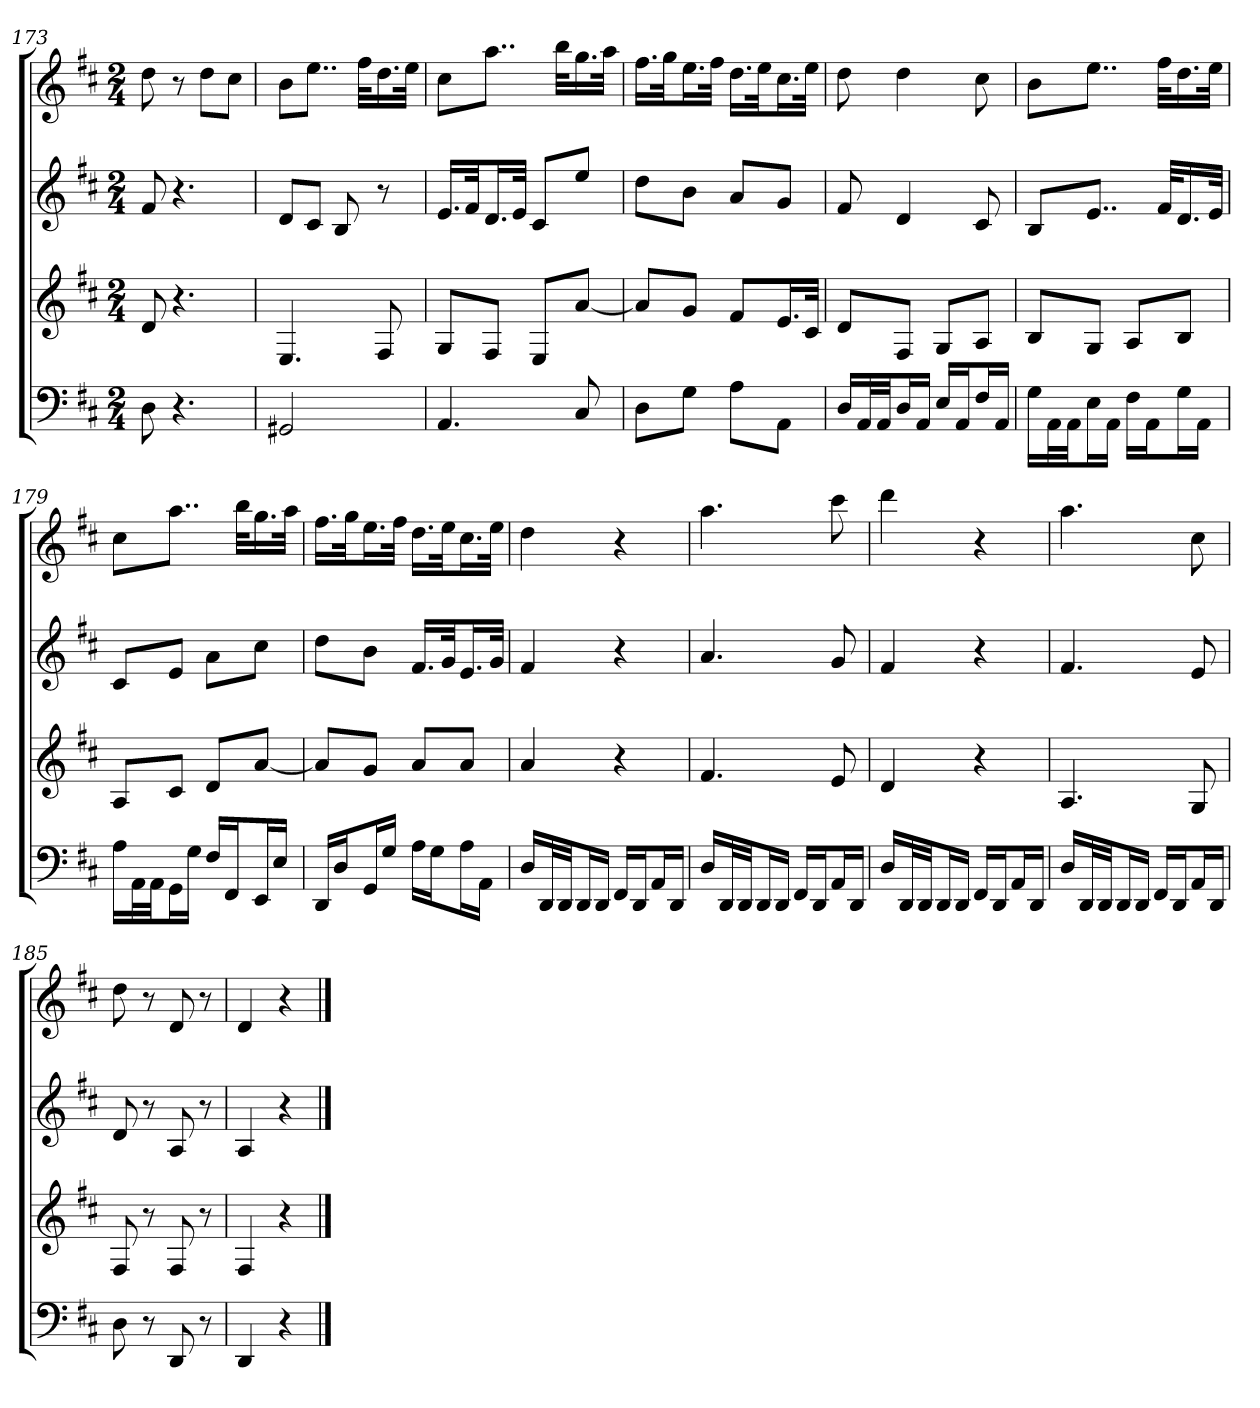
**kern	**kern	**kern	**kern
*part4	*part3	*part2	*part1
*staff4	*staff3	*staff2	*staff1
*k[f#c#]	*k[f#c#]	*k[f#c#]	*k[f#c#]
*D:	*D:	*D:	*D:
*M2/4	*M2/4	*M2/4	*M2/4
=173	=173	=173	=173
8D	8d	8f#	8dd
4.r	4.r	4.r	8r
.	.	.	8ddL
.	.	.	8cc#J
=174	=174	=174	=174
2GG#X	4.E	8dL	8bL
.	.	8c#J	8..eeJ
.	.	8B	.
.	.	.	32ff#KLL
.	8F#	8r	16.dd
.	.	.	32eeJJk
=175	=175	=175	=175
4.AA	8GL	16.eLL	8cc#L
.	.	32f#Jk	.
.	8F#J	16.dL	8..aaJ
.	.	32eJJk	.
.	8EL	8c#L	.
.	.	.	32bbKLL
8C#	[8aJ	8eeJ	16.gg
.	.	.	32aaJJk
=176	=176	=176	=176
8DL	8aL]	8ddL	16.ff#LL
.	.	.	32ggJk
8GJ	8gJ	8bJ	16.eeL
.	.	.	32ff#JJk
8AL	8f#L	8aL	16.ddLL
.	.	.	32eeJk
8AAJ	16.eL	8gJ	16.cc#L
.	32c#JJk	.	32eeJJk
=177	=177	=177	=177
16DLL	8dL	8f#	8dd
32AAL	.	.	.
32AAJJ	.	.	.
16DL	8F#J	4d	4dd
16AAJJ	.	.	.
16ELL	8GL	.	.
16AAJ	.	.	.
16F#L	8AJ	8c#	8cc#
16AAJJ	.	.	.
=178	=178	=178	=178
16GLL	8BL	8BL	8bL
32AAL	.	.	.
32AAJJ	.	.	.
16EL	8GJ	8..eJ	8..eeJ
16AAJJ	.	.	.
16F#LL	8AL	.	.
16AAJ	.	.	.
.	.	32f#KLL	32ff#KLL
16GL	8BJ	16.d	16.dd
16AAJJ	.	.	.
.	.	32eJJk	32eeJJk
=179	=179	=179	=179
16ALL	8AL	8c#L	8cc#L
32AAL	.	.	.
32AAJJ	.	.	.
16GGL	8c#J	8eJ	8..aaJ
16GJJ	.	.	.
16F#LL	8dL	8aL	.
16FF#J	.	.	.
.	.	.	32bbKLL
16EEL	[8aJ	8cc#J	16.gg
16EJJ	.	.	.
.	.	.	32aaJJk
=180	=180	=180	=180
16DDLL	8aL]	8ddL	16.ff#LL
16DJ	.	.	.
.	.	.	32ggJk
16GGL	8gJ	8bJ	16.eeL
16GJJ	.	.	.
.	.	.	32ff#JJk
16ALL	8aL	16.f#LL	16.ddLL
16GJ	.	.	.
.	.	32gJk	32eeJk
16AL	8aJ	16.eL	16.cc#L
16AAJJ	.	.	.
.	.	32gJJk	32eeJJk
=181	=181	=181	=181
16DLL	4a	4f#	4dd
32DDL	.	.	.
32DDJJ	.	.	.
16DDL	.	.	.
16DDJJ	.	.	.
16FF#LL	4r	4r	4r
16DDJ	.	.	.
16AAL	.	.	.
16DDJJ	.	.	.
=182	=182	=182	=182
16DLL	4.f#	4.a	4.aa
32DDL	.	.	.
32DDJJ	.	.	.
16DDL	.	.	.
16DDJJ	.	.	.
16FF#LL	.	.	.
16DDJ	.	.	.
16AAL	8e	8g	8ccc#
16DDJJ	.	.	.
=183	=183	=183	=183
16DLL	4d	4f#	4ddd
32DDL	.	.	.
32DDJJ	.	.	.
16DDL	.	.	.
16DDJJ	.	.	.
16FF#LL	4r	4r	4r
16DDJ	.	.	.
16AAL	.	.	.
16DDJJ	.	.	.
=184	=184	=184	=184
16DLL	4.A	4.f#	4.aa
32DDL	.	.	.
32DDJJ	.	.	.
16DDL	.	.	.
16DDJJ	.	.	.
16FF#LL	.	.	.
16DDJ	.	.	.
16AAL	8G	8e	8cc#
16DDJJ	.	.	.
=185	=185	=185	=185
8D	8F#	8d	8dd
8r	8r	8r	8r
8DD	8F#	8A	8d
8r	8r	8r	8r
=186	=186	=186	=186
4DD	4F#	4A	4d
4r	4r	4r	4r
==	==	==	==
*-	*-	*-	*-
